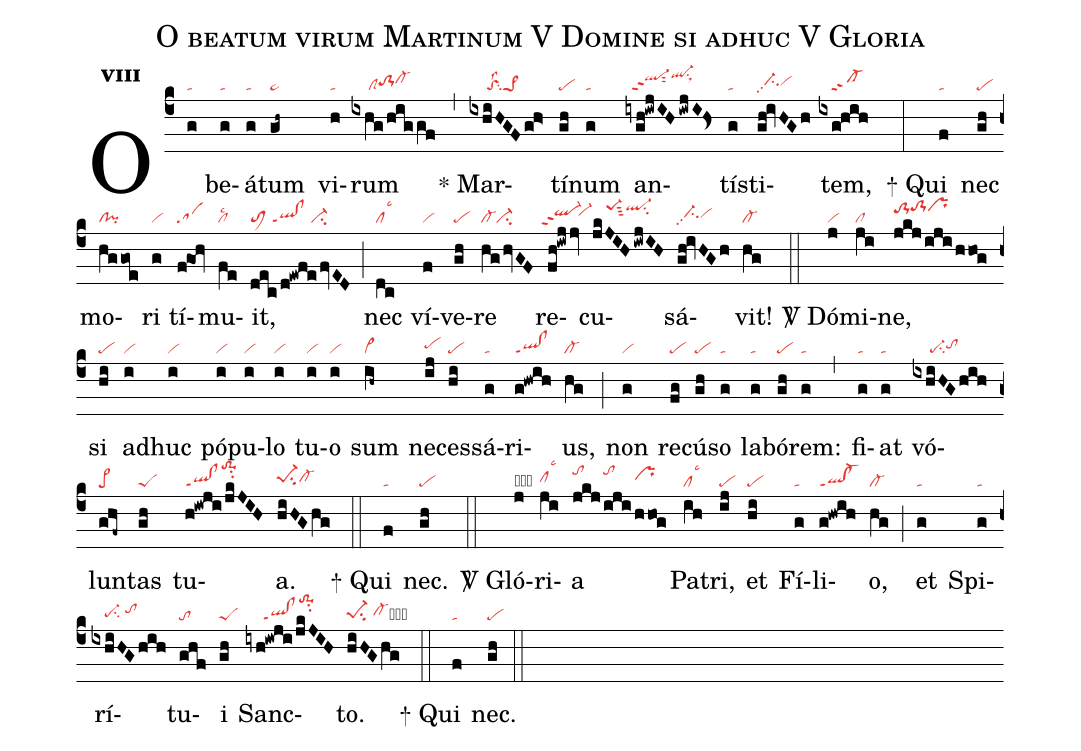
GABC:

name:O beatum virum Martinum V Domine si adhuc V Gloria;
office-part:re;
mode:8;
nabc-lines:1;
%%
initial-style: 1;
name:O beatum virum Martinum;
mode: 3;
office-part: Responsorium;
annotation: Resp.;
annotation: iii;
nabc-lines:1;
%%
(c4) O(g|ta) be(g|ta)á(g|ta)tum(gh~|pe~) vi(h|ta)rum(ixhg/higgf|/////clSto-1hhcl-hi) (,) <sp>*</sp> Mar(ixhiHGFgh>|/////toSsu2lss2pe>1)tí(gh|pe)num(g|ta) an(iygh!iwjIH/iwjI!Hs>|//ql-hjppt2sut2ql-hksu1sux1)tís(g|ta)ti(gh!ivHGh|//ci-hhpp2vihh)tem,(ixg!hih|////cl-ppt2) (:)
<sp>+</sp> Qui(f|ta) nec(gh|pe) mo(hggoe|cl!pi)ri(g|vi) tí(f@go1h|sa)mu(fe|cllsc2)it,(dec/d!ewfe/fvED|toM1/ql!clppt1/ci-) (;) nec(dc|cllsc3) ví(f|vi)ve(gh|pe)re(hghvGF|cl-ci-) re(fh!iwjjv|``ql-hippt2`vi-hi)cu(jkJIH/iwjIH|////pe-1hksut3ql-hksu2)sá(gh!ivHGh|//ci-hhpp2vihh)vit!(hg|cl-) (::)

<sp>V/</sp> Dó(j|vi)mi(ji|cl)ne,(jkj/iji/hhog|to-1hjto-1hkprhk) si(hi|pe) ad(i|vi)huc(i|vi) pó(i|vi)pu(i|vi)lo(i|vi) tu(i|vi)o(i|vi) sum(ih~|vi>) ne(ij|pehh)ces(hi|pe)sá(g|ta)ri(g!hwih|ql!clppt1)us,(hg|cl-) (;) non(g|vi) re(fg|pe)cú(gh|pe)so(g|ta) la(g|ta)bó(gh|pe)rem:(g|ta) (,) fi(g|ta)at(g|ta) vó(ixhiHGhih|/////pe-su2tohh)lun(ghf~|pe>)tas(gh|peS) tu(h!iwji/jkJIH|ql!clppt1to-1hmsu2)a.(hiHGhg|pe-1hhsu2cl-hh) (::)
<sp>+</sp> Qui(f|ta) nec.(gh|pe) (::)

<sp>V/</sp> Gló(j|obvihh)ri(ji|clhhlsc3)a(jkj|tohk|iji|tohk|hhog|prhi) Pa(ih|cllsc3)tri,(ij|pe) et(hi|pe) Fí(g|ta)li(g!hwih|ql!cl-ppt1)o,(hg|cl-) (;) et(g|ta) Spi(g|ta)rí(ixhiHG/hih|////pe-hgsu2/tohi)tu(ghf|to)i(gh|peS) Sanc(iyh!iwji/jkJIH|/////ql!clppt1to-1hmsu2)to.(hiHGhg|pe-1hgsu2/cl-hhcb) (::)
<sp>+</sp> Qui(f|ta) nec.(gh|pe) (::)
